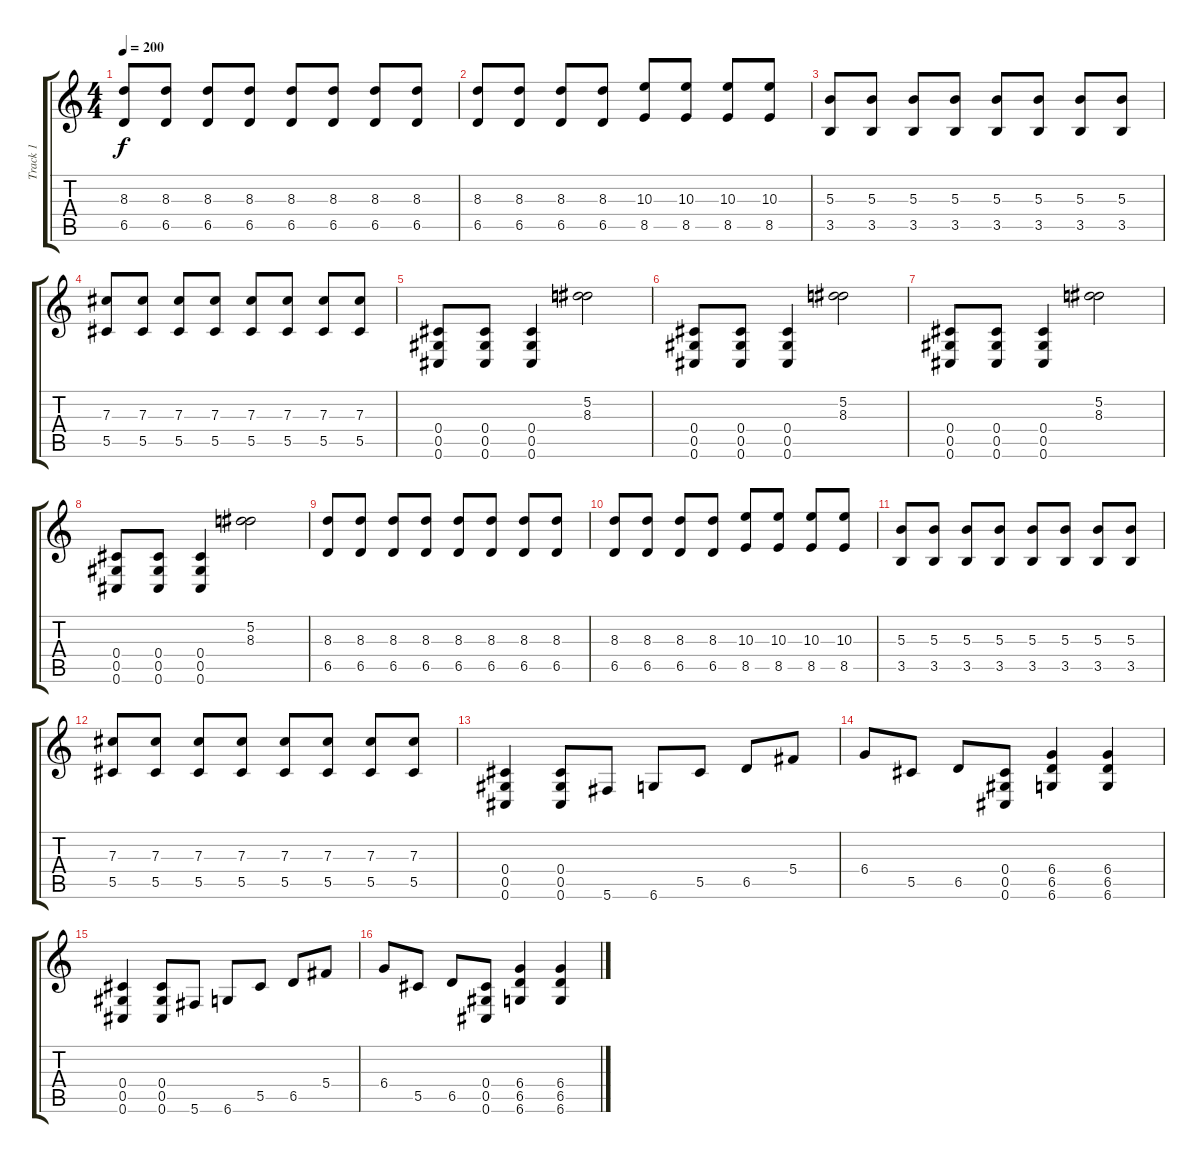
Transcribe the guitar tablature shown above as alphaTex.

\track ("Track 1" "Track 1") {instrument distortionguitar}
\staff {score tabs}
\tuning (Eb4 Bb3 Gb3 Db3 Ab2 Db2) {hide}
\ts (4 4)
\tempo 200
\clef g2
\ks c
(8.3 6.5).8{dy f} (8.3 6.5).8 (8.3 6.5).8 (8.3 6.5).8 (8.3 6.5).8 (8.3 6.5).8 (8.3 6.5).8 (8.3 6.5).8 |
(8.3 6.5).8 (8.3 6.5).8 (8.3 6.5).8 (8.3 6.5).8 (10.3 8.5).8 (10.3 8.5).8 (10.3 8.5).8 (10.3 8.5).8 |
(5.3 3.5).8 (5.3 3.5).8 (5.3 3.5).8 (5.3 3.5).8 (5.3 3.5).8 (5.3 3.5).8 (5.3 3.5).8 (5.3 3.5).8 |
(7.3 5.5).8 (7.3 5.5).8 (7.3 5.5).8 (7.3 5.5).8 (7.3 5.5).8 (7.3 5.5).8 (7.3 5.5).8 (7.3 5.5).8 |
(0.4 0.5 0.6).8 (0.4 0.5 0.6).8 (0.4 0.5 0.6).4 (5.2 8.3).2 |
(0.4 0.5 0.6).8 (0.4 0.5 0.6).8 (0.4 0.5 0.6).4 (5.2 8.3).2 |
(0.4 0.5 0.6).8 (0.4 0.5 0.6).8 (0.4 0.5 0.6).4 (5.2 8.3).2 |
(0.4 0.5 0.6).8 (0.4 0.5 0.6).8 (0.4 0.5 0.6).4 (5.2 8.3).2 |
(8.3 6.5).8 (8.3 6.5).8 (8.3 6.5).8 (8.3 6.5).8 (8.3 6.5).8 (8.3 6.5).8 (8.3 6.5).8 (8.3 6.5).8 |
(8.3 6.5).8 (8.3 6.5).8 (8.3 6.5).8 (8.3 6.5).8 (10.3 8.5).8 (10.3 8.5).8 (10.3 8.5).8 (10.3 8.5).8 |
(5.3 3.5).8 (5.3 3.5).8 (5.3 3.5).8 (5.3 3.5).8 (5.3 3.5).8 (5.3 3.5).8 (5.3 3.5).8 (5.3 3.5).8 |
(7.3 5.5).8 (7.3 5.5).8 (7.3 5.5).8 (7.3 5.5).8 (7.3 5.5).8 (7.3 5.5).8 (7.3 5.5).8 (7.3 5.5).8 |
(0.4 0.5 0.6).4 (0.4 0.5 0.6).8 5.6.8 6.6.8 5.5.8 6.5.8 5.4.8 |
6.4.8 5.5.8 6.5.8 (0.4 0.5 0.6).8 (6.4 6.5 6.6).4 (6.4 6.5 6.6).4 |
(0.4 0.5 0.6).4 (0.4 0.5 0.6).8 5.6.8 6.6.8 5.5.8 6.5.8 5.4.8 |
6.4.8 5.5.8 6.5.8 (0.4 0.5 0.6).8 (6.4 6.5 6.6).4 (6.4 6.5 6.6).4
